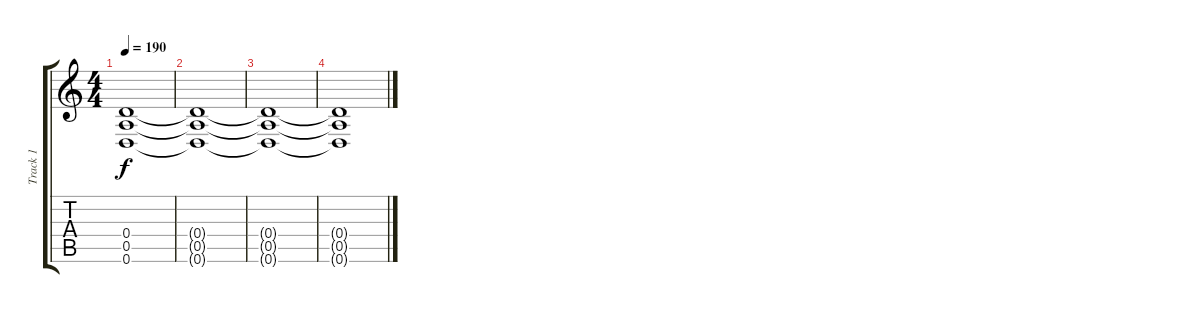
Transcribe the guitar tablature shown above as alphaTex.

\track ("Track 1" "Track 1") {instrument overdrivenguitar}
\staff {score tabs}
\tuning (E4 B3 G3 D3 A2 D2) {hide}
\ts (4 4)
\tempo 190
\clef g2
\ks c
(0.4{t} 0.5{t} 0.6{t}).1{dy f} |
(0.4{t} 0.5{t} 0.6{t}).1 |
(0.4{t} 0.5{t} 0.6{t}).1 |
(0.4{t} 0.5{t} 0.6{t}).1
